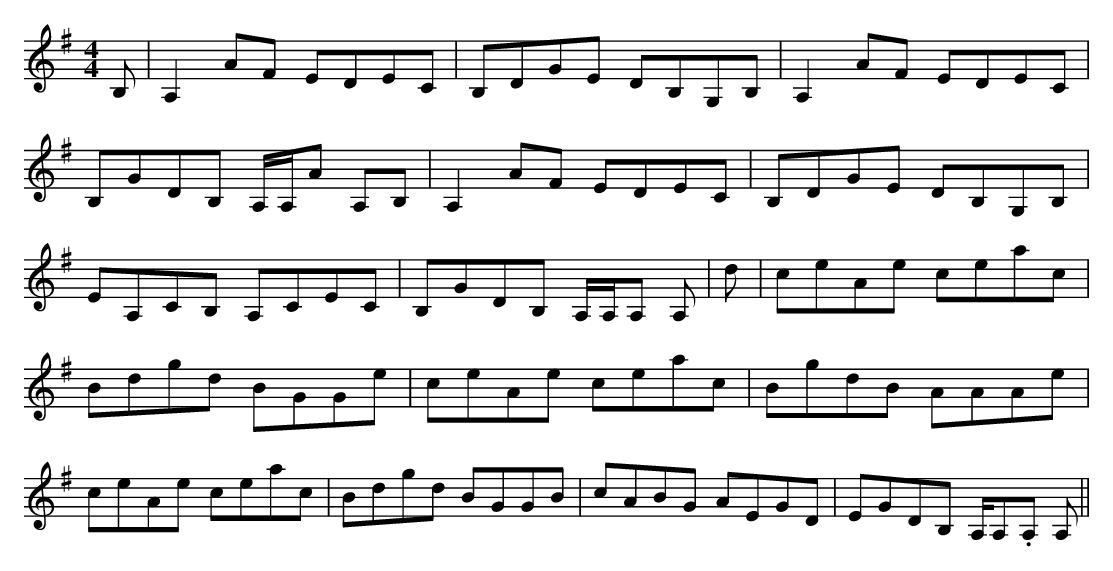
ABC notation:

X:1
M:4/4
K:Ador
B,|A,2AF EDEC|B,DGE DB,G,B,|A,2AF EDEC|
B,GDB, A,/A,/A A,B,|A,2AF EDEC|B,DGE DB,G,B,|
EA,CB, A,CEC|B,GDB, A,/A,/A, A,|d|ceAe ceac|
Bdgd BGGe|ceAe ceac|BgdB AAAe|
ceAe ceac|Bdgd BGGB|cABG AEGD|EGDB, A,/A,./A, A,||
